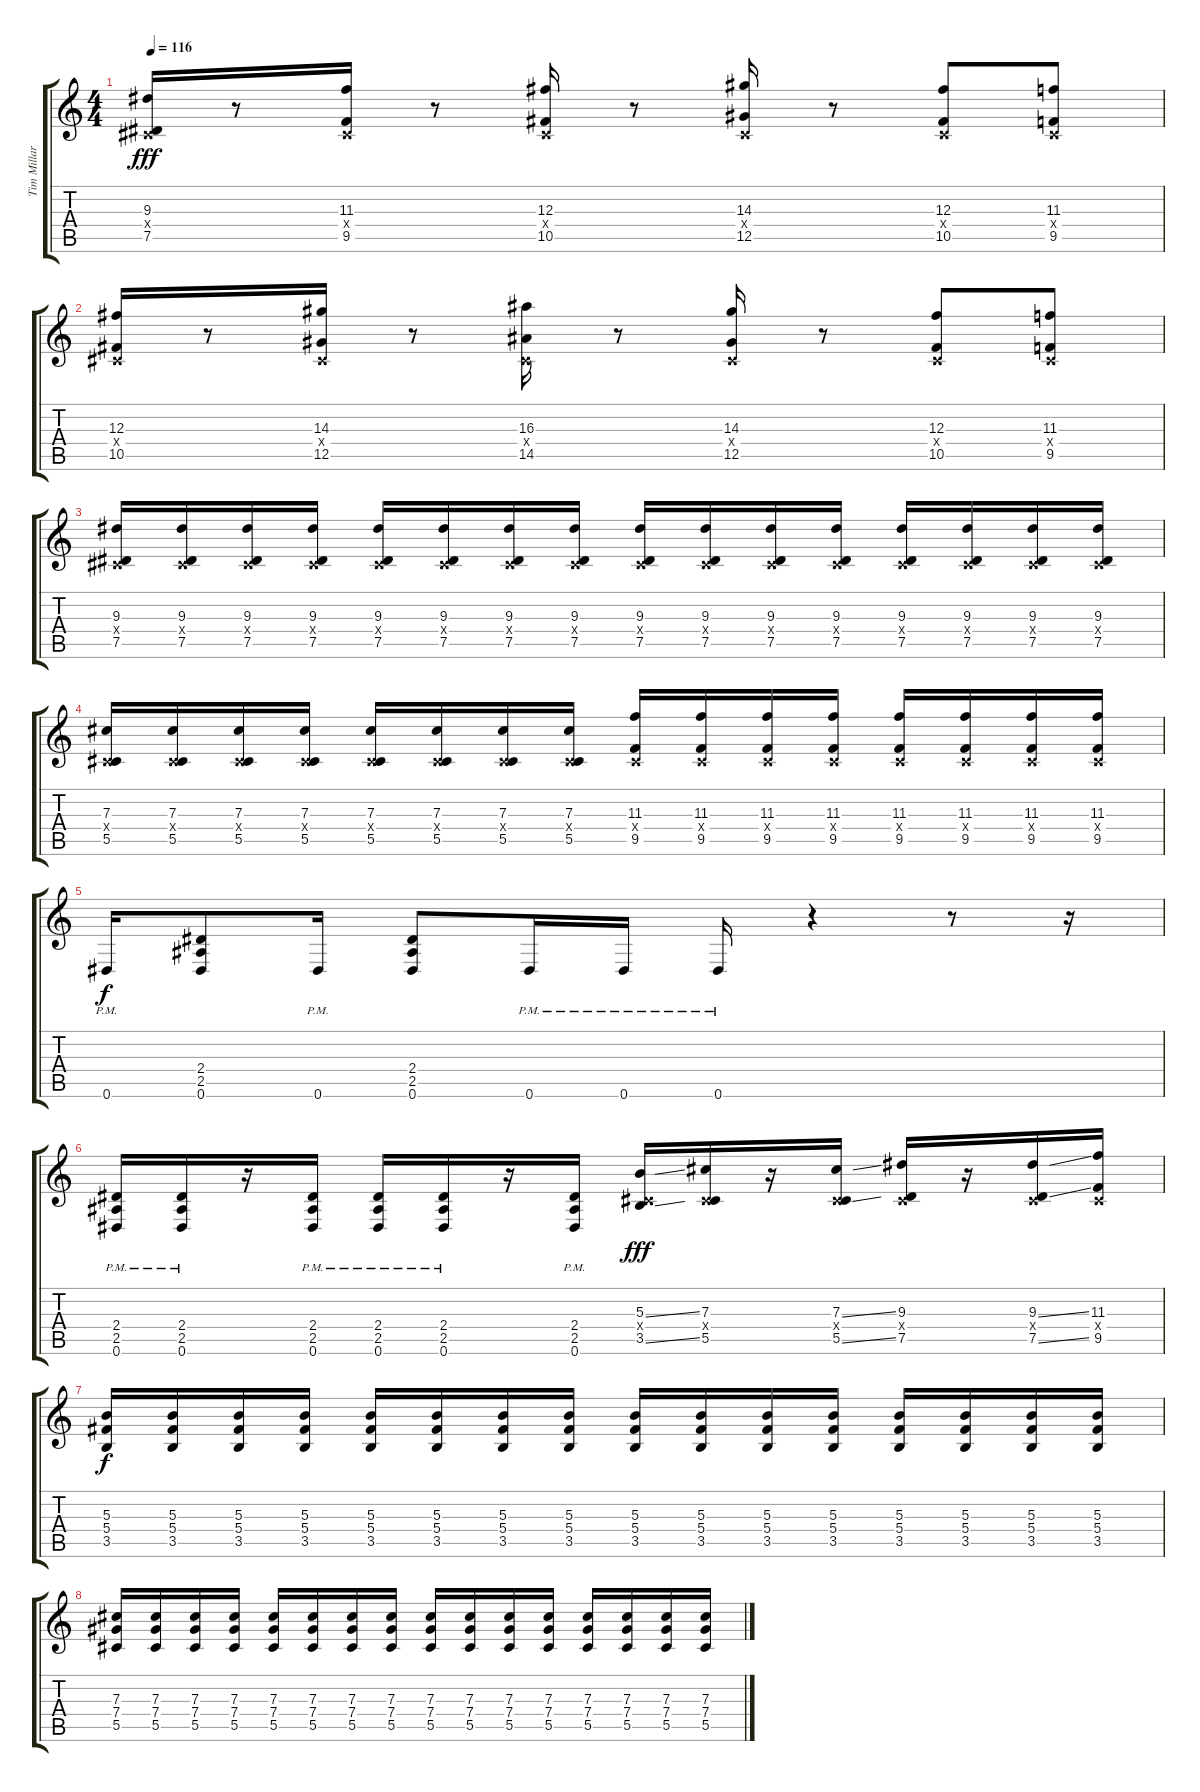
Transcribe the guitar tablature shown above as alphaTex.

\track ("Tim Millar" "Tim Millar") {instrument distortionguitar}
\staff {score tabs}
\tuning (Eb4 Bb3 Gb3 Db3 Ab2 Eb2) {hide}
\ts (4 4)
\tempo 116
\clef g2
\ks c
(9.3 0.4{x} 7.5).16{dy fff} r.8 (11.3 0.4{x} 9.5).16 r.8 (12.3 0.4{x} 10.5).16 r.8 (14.3 0.4{x} 12.5).16 r.8 (12.3 0.4{x} 10.5).8 (11.3 0.4{x} 9.5).8 |
(12.3 0.4{x} 10.5).16 r.8 (14.3 0.4{x} 12.5).16 r.8 (16.3 0.4{x} 14.5).16 r.8 (14.3 0.4{x} 12.5).16 r.8 (12.3 0.4{x} 10.5).8 (11.3 0.4{x} 9.5).8 |
(9.3 0.4{x} 7.5).16 (9.3 0.4{x} 7.5).16 (9.3 0.4{x} 7.5).16 (9.3 0.4{x} 7.5).16 (9.3 0.4{x} 7.5).16 (9.3 0.4{x} 7.5).16 (9.3 0.4{x} 7.5).16 (9.3 0.4{x} 7.5).16 (9.3 0.4{x} 7.5).16 (9.3 0.4{x} 7.5).16 (9.3 0.4{x} 7.5).16 (9.3 0.4{x} 7.5).16 (9.3 0.4{x} 7.5).16 (9.3 0.4{x} 7.5).16 (9.3 0.4{x} 7.5).16 (9.3 0.4{x} 7.5).16 |
(7.3 0.4{x} 5.5).16 (7.3 0.4{x} 5.5).16 (7.3 0.4{x} 5.5).16 (7.3 0.4{x} 5.5).16 (7.3 0.4{x} 5.5).16 (7.3 0.4{x} 5.5).16 (7.3 0.4{x} 5.5).16 (7.3 0.4{x} 5.5).16 (11.3 0.4{x} 9.5).16 (11.3 0.4{x} 9.5).16 (11.3 0.4{x} 9.5).16 (11.3 0.4{x} 9.5).16 (11.3 0.4{x} 9.5).16 (11.3 0.4{x} 9.5).16 (11.3 0.4{x} 9.5).16 (11.3 0.4{x} 9.5).16 |
0.6{pm}.16{dy f} (2.4 2.5 0.6).8 0.6{pm}.16 (2.4 2.5 0.6).8 0.6{pm}.16 0.6{pm}.16 0.6{pm}.16 r.4 r.8 r.16 |
(2.4{pm} 2.5{pm} 0.6{pm}).16 (2.4{pm} 2.5{pm} 0.6{pm}).16 r.16 (2.4{pm} 2.5{pm} 0.6{pm}).16 (2.4{pm} 2.5{pm} 0.6{pm}).16 (2.4{pm} 2.5{pm} 0.6{pm}).16 r.16 (2.4{pm} 2.5{pm} 0.6{pm}).16 (5.3{ss} 0.4{x} 3.5{ss}).16{dy fff} (7.3 0.4{x} 5.5).16 r.16 (7.3{ss} 0.4{x} 5.5{ss}).16 (9.3 0.4{x} 7.5).16 r.16 (9.3{ss} 0.4{x} 7.5{ss}).16 (11.3 0.4{x} 9.5).16 |
(5.3 5.4 3.5).16{dy f} (5.3 5.4 3.5).16 (5.3 5.4 3.5).16 (5.3 5.4 3.5).16 (5.3 5.4 3.5).16 (5.3 5.4 3.5).16 (5.3 5.4 3.5).16 (5.3 5.4 3.5).16 (5.3 5.4 3.5).16 (5.3 5.4 3.5).16 (5.3 5.4 3.5).16 (5.3 5.4 3.5).16 (5.3 5.4 3.5).16 (5.3 5.4 3.5).16 (5.3 5.4 3.5).16 (5.3 5.4 3.5).16 |
(7.3 7.4 5.5).16 (7.3 7.4 5.5).16 (7.3 7.4 5.5).16 (7.3 7.4 5.5).16 (7.3 7.4 5.5).16 (7.3 7.4 5.5).16 (7.3 7.4 5.5).16 (7.3 7.4 5.5).16 (7.3 7.4 5.5).16 (7.3 7.4 5.5).16 (7.3 7.4 5.5).16 (7.3 7.4 5.5).16 (7.3 7.4 5.5).16 (7.3 7.4 5.5).16 (7.3 7.4 5.5).16 (7.3 7.4 5.5).16
